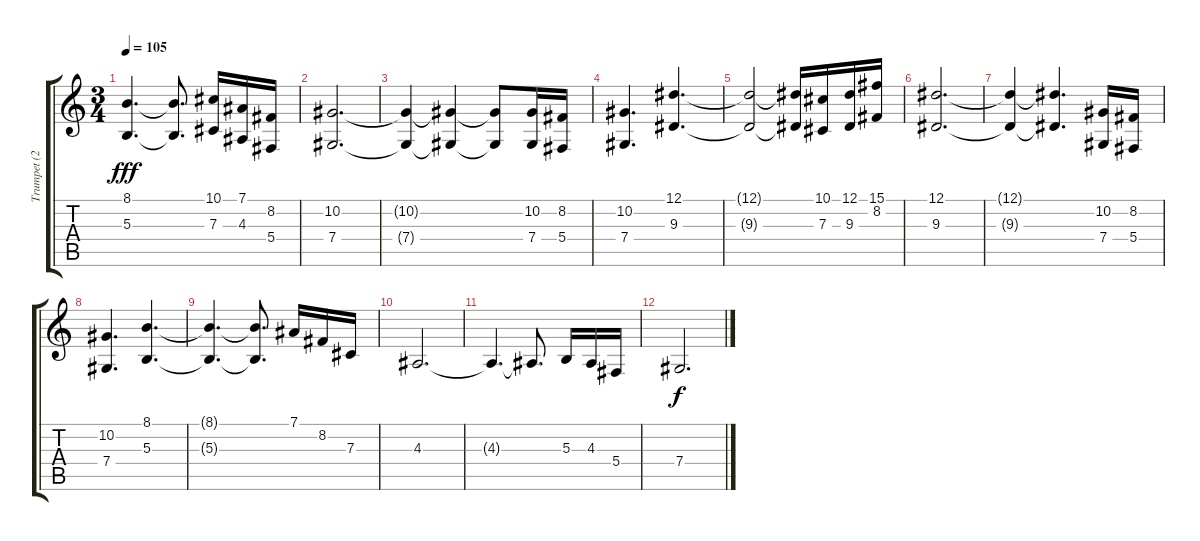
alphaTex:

\track ("Trumpet (2)" "Trumpet (2") {instrument trumpet}
\staff {score tabs}
\tuning (Eb4 Bb3 Gb3 Db3 Ab2 Eb2) {hide}
\ts (3 4)
\tempo 105
\clef g2
\ks c
(8.1{t} 5.3{t}).4{d dy fff} (8.1{t} 5.3{t}).8{d} (10.1 7.3).16 (7.1 4.3).16 (8.2 5.4).16 |
(10.2 7.4).2{d} |
(10.2{t} 7.4{t}).4 (10.2{t} 7.4{t}).4 (10.2{t} 7.4{t}).8 (10.2 7.4).16 (8.2 5.4).16 |
(10.2 7.4).4{d} (12.1 9.3).4{d} |
(12.1{t} 9.3{t}).2 (12.1{t} 9.3{t}).16 (10.1 7.3).16 (12.1 9.3).16 (15.1 8.2).16 |
(12.1 9.3).2{d} |
(12.1{t} 9.3{t}).4 (12.1{t} 9.3{t}).4{d} (10.2 7.4).16 (8.2 5.4).16 |
(10.2 7.4).4{d} (8.1 5.3).4{d} |
(8.1{t} 5.3{t}).4{d} (8.1{t} 5.3{t}).8{d} 7.1.16 8.2.16 7.3.16 |
4.3.2{d} |
4.3{t}.4{d} 4.3{t}.8{d} 5.3.16 4.3.16 5.4.16 |
7.4.2{d dy f}
